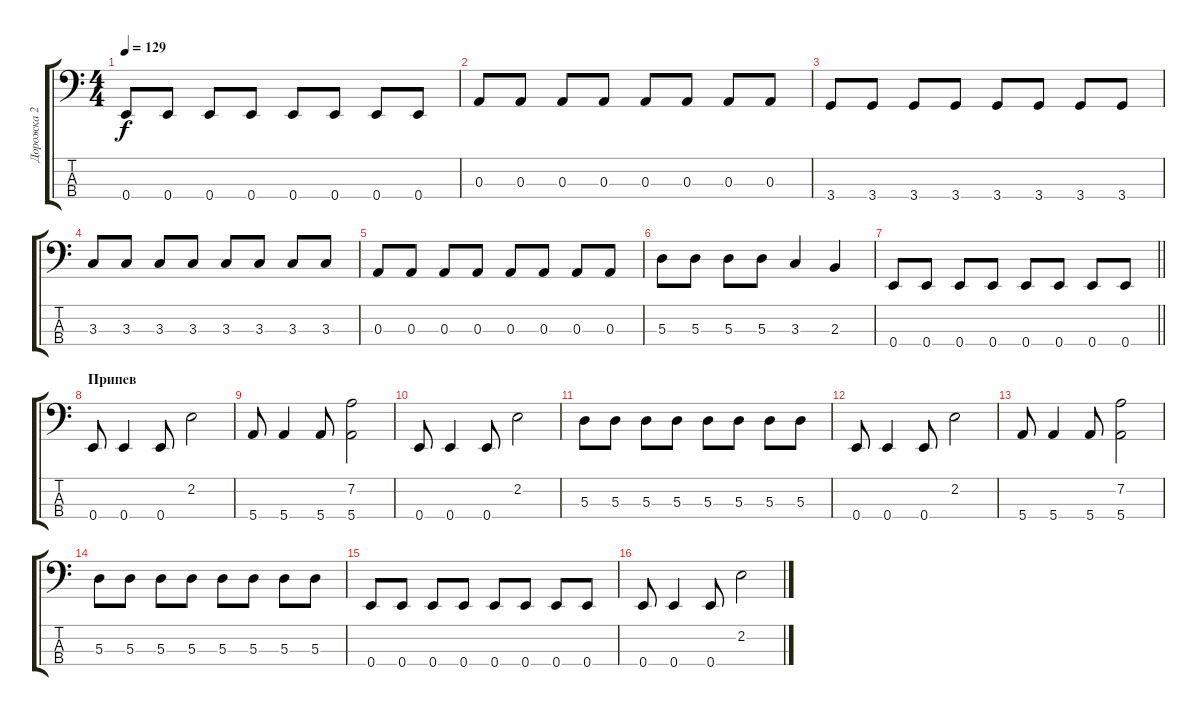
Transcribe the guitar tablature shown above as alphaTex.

\track ("Дорожка 2" "Дорожка 2") {instrument electricbasspick}
\staff {score tabs}
\tuning (G2 D2 A1 E1) {hide}
\ts (4 4)
\tempo 129
\clef f4
\ks c
0.4.8{dy f} 0.4.8 0.4.8 0.4.8 0.4.8 0.4.8 0.4.8 0.4.8 |
0.3.8 0.3.8 0.3.8 0.3.8 0.3.8 0.3.8 0.3.8 0.3.8 |
3.4.8 3.4.8 3.4.8 3.4.8 3.4.8 3.4.8 3.4.8 3.4.8 |
3.3.8 3.3.8 3.3.8 3.3.8 3.3.8 3.3.8 3.3.8 3.3.8 |
0.3.8 0.3.8 0.3.8 0.3.8 0.3.8 0.3.8 0.3.8 0.3.8 |
5.3.8 5.3.8 5.3.8 5.3.8 3.3.4 2.3.4 |
\barLineRight lightlight
0.4.8 0.4.8 0.4.8 0.4.8 0.4.8 0.4.8 0.4.8 0.4.8 |
\section ("" "Припев")
0.4.8 0.4.4 0.4.8 2.2.2 |
5.4.8 5.4.4 5.4.8 (7.2 5.4).2 |
0.4.8 0.4.4 0.4.8 2.2.2 |
5.3.8 5.3.8 5.3.8 5.3.8 5.3.8 5.3.8 5.3.8 5.3.8 |
0.4.8 0.4.4 0.4.8 2.2.2 |
5.4.8 5.4.4 5.4.8 (7.2 5.4).2 |
5.3.8 5.3.8 5.3.8 5.3.8 5.3.8 5.3.8 5.3.8 5.3.8 |
0.4.8 0.4.8 0.4.8 0.4.8 0.4.8 0.4.8 0.4.8 0.4.8 |
0.4.8 0.4.4 0.4.8 2.2.2
